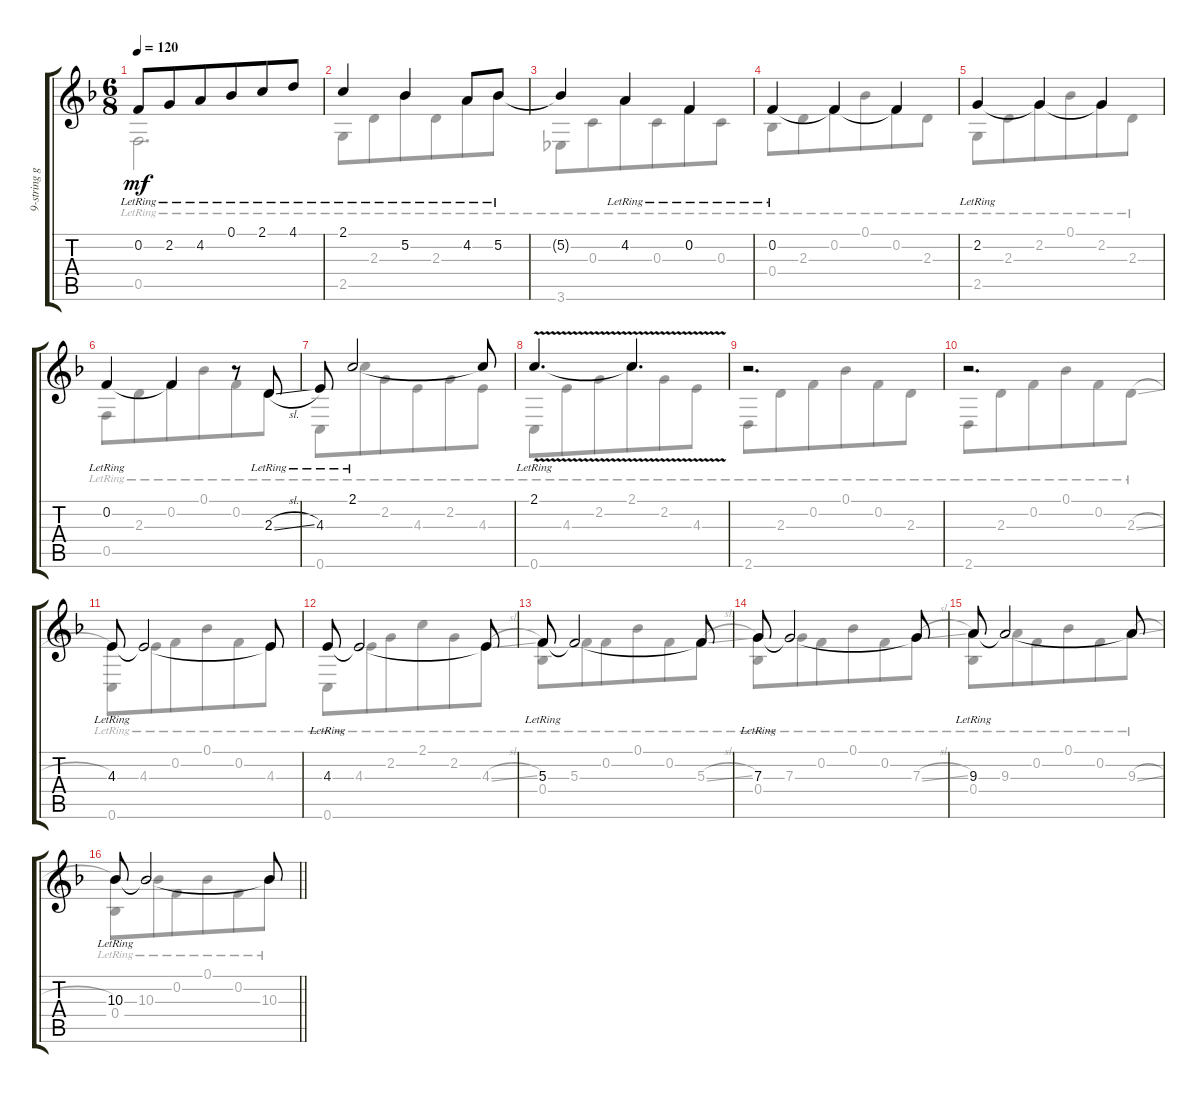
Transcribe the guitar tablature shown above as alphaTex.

\track ("9-string guitar" "9-string g") {instrument acousticguitarsteel}
\staff {score tabs}
\tuning (Bb3 F3 C3 Bb2 F2 C2) {hide}
\voice
\ts (6 8)
\tempo 120
\clef g2
\ks f
0.2{lr}.8{dy mf} 2.2{lr}.8 4.2{lr}.8{beam merge} 0.1{lr}.8 2.1{lr}.8 4.1{lr}.8 |
2.1{lr}.4 5.2{lr}.4 4.2{lr}.8 5.2{lr}.8 |
5.2{t}.4 4.2{lr}.4 0.2{lr}.4 |
0.2{lr}.4 0.2{t}.4 0.2{t}.4 |
2.2{lr}.4 2.2{t}.4 2.2{t}.4 |
0.2{lr}.4 0.2{t}.4 r.8 2.3{sl lr}.8 |
4.3{lr}.8 2.1{lr}.2 2.1{t}.8 |
2.1{v lr}.4{d} 2.1{t}.4{d} |
r.2{d} |
r.2{d} |
4.3{lr}.8 4.3{t}.2 4.3{t}.8 |
4.3{lr}.8 4.3{t}.2 4.3{t}.8 |
5.3{lr}.8 5.3{t}.2 5.3{t}.8 |
7.3{lr}.8 7.3{t}.2 7.3{t}.8 |
9.3{lr}.8 9.3{t}.2 9.3{t}.8 |
\barLineRight lightlight
10.3{lr}.8 10.3{t}.2 10.3{t}.8
\voice
\clef g2
\ottava regular
\simile none
\ks f
0.5{lr}.2{d dy mf} |
2.5{lr}.8 2.3{lr}.8 5.2{lr}.8{beam merge} 2.3{lr}.8 4.2{lr}.8 5.2{lr}.8 |
3.6{lr}.8 0.3{lr}.8 4.2{lr}.8{beam merge} 0.3{lr}.8 0.2{lr}.8 0.3{lr}.8 |
0.4{lr}.8 2.3{lr}.8 0.2{lr}.8{beam merge} 0.1{lr}.8 0.2{lr}.8 2.3{lr}.8 |
2.5{lr}.8 2.3{lr}.8 2.2{lr}.8{beam merge} 0.1{lr}.8 2.2{lr}.8 2.3{lr}.8 |
0.5{lr}.8 2.3{lr}.8 0.2{lr}.8{beam merge} 0.1{lr}.8 0.2{lr}.8 2.3{lr}.8 |
0.6{lr}.8 2.1{lr}.8 2.2{lr}.8{beam merge} 4.3{lr}.8 2.2{lr}.8 4.3{lr}.8 |
0.6{lr}.8 4.3{lr}.8 2.2{lr}.8{beam merge} 2.1{lr}.8 2.2{lr}.8 4.3{lr}.8 |
2.6{lr}.8 2.3{lr}.8 0.2{lr}.8{beam merge} 0.1{lr}.8 0.2{lr}.8 2.3{lr}.8 |
2.6{lr}.8 2.3{lr}.8 0.2{lr}.8{beam merge} 0.1{lr}.8 0.2{lr}.8 2.3{sl lr}.8 |
(4.3{lr} 0.6{lr}).8 4.3{lr}.8 0.2{lr}.8{beam merge} 0.1{lr}.8 0.2{lr}.8 4.3{lr}.8 |
0.6{lr}.8 4.3{lr}.8 2.2{lr}.8{beam merge} 2.1{lr}.8 2.2{lr}.8 4.3{sl lr}.8 |
(5.3{lr} 0.4{lr}).8 5.3{lr}.8 0.2{lr}.8{beam merge} 0.1{lr}.8 0.2{lr}.8 5.3{sl lr}.8 |
(7.3{lr} 0.4{lr}).8 7.3{lr}.8 0.2{lr}.8{beam merge} 0.1{lr}.8 0.2{lr}.8 7.3{sl lr}.8 |
(9.3{lr} 0.4{lr}).8 9.3{lr}.8 0.2{lr}.8{beam merge} 0.1{lr}.8 0.2{lr}.8 9.3{sl lr}.8 |
\barLineRight lightlight
(10.3{lr} 0.4{lr}).8 10.3{lr}.8 0.2{lr}.8{beam merge} 0.1{lr}.8 0.2{lr}.8 10.3{lr}.8
